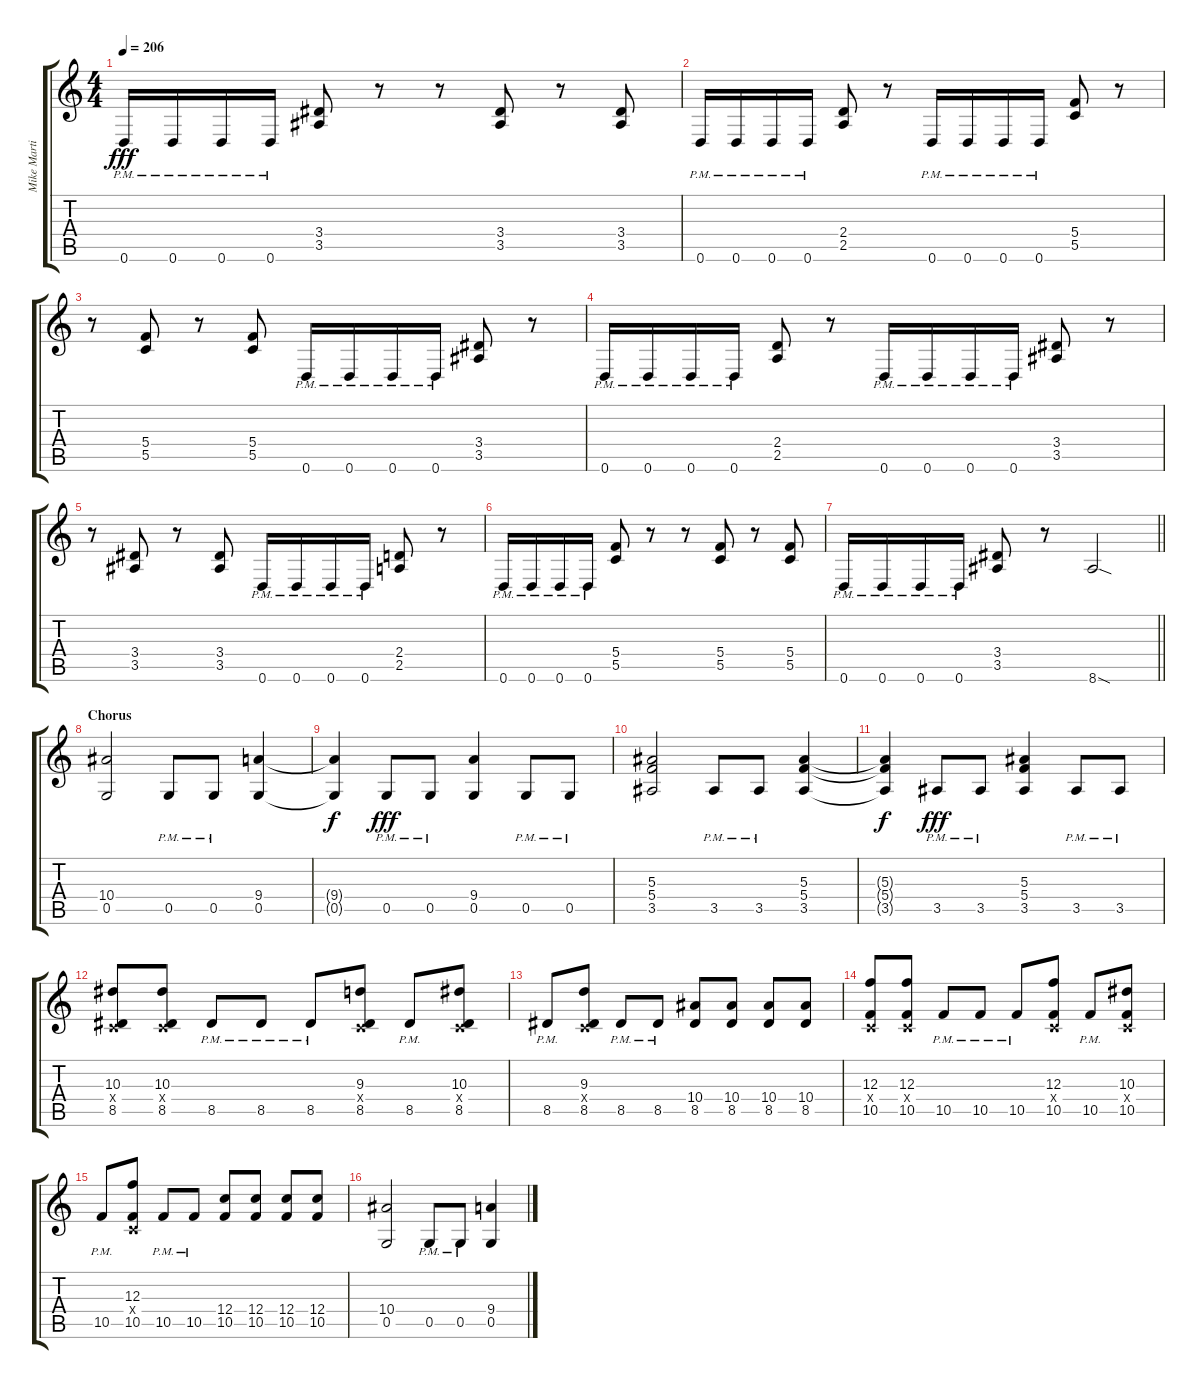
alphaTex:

\track ("Mike Martin" "Mike Marti") {instrument overdrivenguitar}
\staff {score tabs}
\tuning (D4 A3 F3 C3 G2 D2) {hide}
\ts (4 4)
\tempo 206
\clef g2
\ks c
0.6{pm}.16{dy fff} 0.6{pm}.16 0.6{pm}.16 0.6{pm}.16 (3.4 3.5).8 r.8 r.8 (3.4 3.5).8 r.8 (3.4 3.5).8 |
0.6{pm}.16 0.6{pm}.16 0.6{pm}.16 0.6{pm}.16 (2.4 2.5).8 r.8 0.6{pm}.16 0.6{pm}.16 0.6{pm}.16 0.6{pm}.16 (5.4 5.5).8 r.8 |
r.8 (5.4 5.5).8 r.8 (5.4 5.5).8 0.6{pm}.16 0.6{pm}.16 0.6{pm}.16 0.6{pm}.16 (3.4 3.5).8 r.8 |
0.6{pm}.16 0.6{pm}.16 0.6{pm}.16 0.6{pm}.16 (2.4 2.5).8 r.8 0.6{pm}.16 0.6{pm}.16 0.6{pm}.16 0.6{pm}.16 (3.4 3.5).8 r.8 |
r.8 (3.4 3.5).8 r.8 (3.4 3.5).8 0.6{pm}.16 0.6{pm}.16 0.6{pm}.16 0.6{pm}.16 (2.4 2.5).8 r.8 |
0.6{pm}.16 0.6{pm}.16 0.6{pm}.16 0.6{pm}.16 (5.4 5.5).8 r.8 r.8 (5.4 5.5).8 r.8 (5.4 5.5).8 |
\barLineRight lightlight
0.6{pm}.16 0.6{pm}.16 0.6{pm}.16 0.6{pm}.16 (3.4 3.5).8 r.8 8.6{sod}.2 |
\section ("" "Chorus")
(10.4 0.5).2 0.5{pm}.8 0.5{pm}.8 (9.4 0.5).4 |
(9.4{t} 0.5{t}).4{dy f} 0.5{pm}.8{dy fff} 0.5{pm}.8 (9.4 0.5).4 0.5{pm}.8 0.5{pm}.8 |
(5.3 5.4 3.5).2 3.5{pm}.8 3.5{pm}.8 (5.3 5.4 3.5).4 |
(5.3{t} 5.4{t} 3.5{t}).4{dy f} 3.5{pm}.8{dy fff} 3.5{pm}.8 (5.3 5.4 3.5).4 3.5{pm}.8 3.5{pm}.8 |
(10.3 0.4{x} 8.5).8 (10.3 0.4{x} 8.5).8 8.5{pm}.8 8.5{pm}.8 8.5{pm}.8 (9.3 0.4{x} 8.5).8 8.5{pm}.8 (10.3 0.4{x} 8.5).8 |
8.5{pm}.8 (9.3 0.4{x} 8.5).8 8.5{pm}.8 8.5{pm}.8 (10.4 8.5).8 (10.4 8.5).8 (10.4 8.5).8 (10.4 8.5).8 |
(12.3 0.4{x} 10.5).8 (12.3 0.4{x} 10.5).8 10.5{pm}.8 10.5{pm}.8 10.5{pm}.8 (12.3 0.4{x} 10.5).8 10.5{pm}.8 (10.3 0.4{x} 10.5).8 |
10.5{pm}.8 (12.3 0.4{x} 10.5).8 10.5{pm}.8 10.5{pm}.8 (12.4 10.5).8 (12.4 10.5).8 (12.4 10.5).8 (12.4 10.5).8 |
(10.4 0.5).2 0.5{pm}.8 0.5{pm}.8 (9.4 0.5).4
